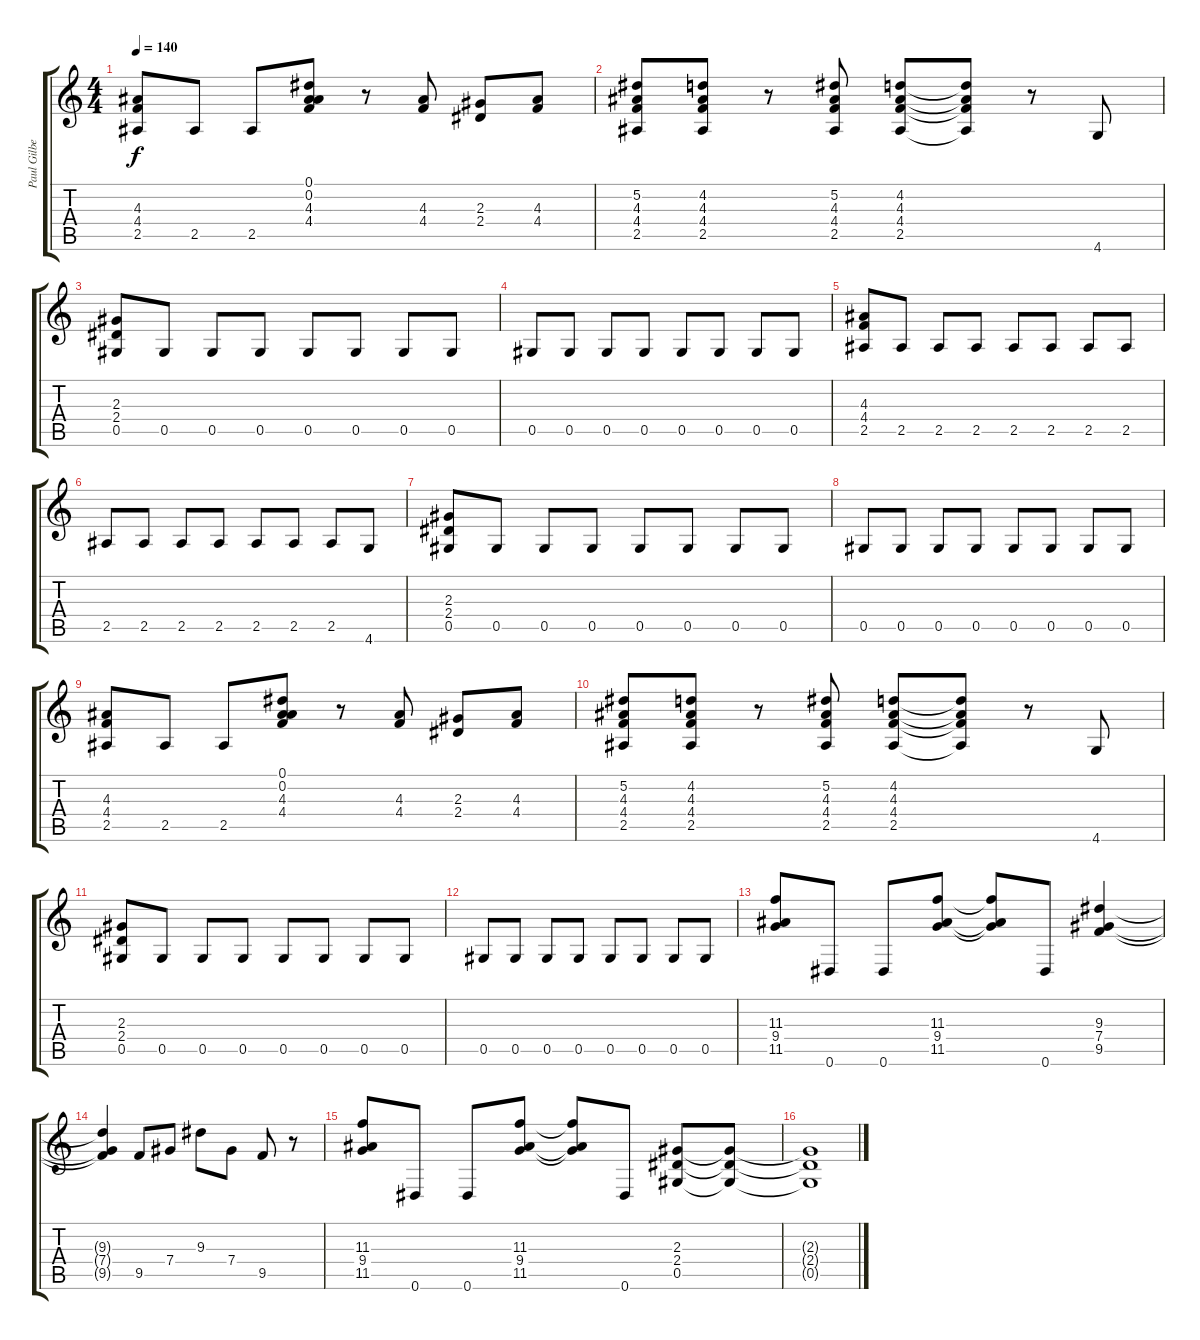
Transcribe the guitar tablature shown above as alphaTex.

\track ("Paul Gilbert" "Paul Gilbe") {instrument distortionguitar}
\staff {score tabs}
\tuning (Eb4 Bb3 Gb3 Db3 Ab2 Eb2) {hide}
\ts (4 4)
\tempo 140
\clef g2
\ks c
(4.3 4.4 2.5).8{dy f} 2.5.8 2.5.8 (0.1 0.2 4.3 4.4).8 r.8 (4.3 4.4).8 (2.3 2.4).8 (4.3 4.4).8 |
(5.2 4.3 4.4 2.5).8 (4.2 4.3 4.4 2.5).8 r.8 (5.2 4.3 4.4 2.5).8 (4.2 4.3 4.4 2.5).8 (4.2{t} 4.3{t} 4.4{t} 2.5{t}).8 r.8 4.6.8 |
(2.3 2.4 0.5).8 0.5.8 0.5.8 0.5.8 0.5.8 0.5.8 0.5.8 0.5.8 |
0.5.8 0.5.8 0.5.8 0.5.8 0.5.8 0.5.8 0.5.8 0.5.8 |
(4.3 4.4 2.5).8 2.5.8 2.5.8 2.5.8 2.5.8 2.5.8 2.5.8 2.5.8 |
2.5.8 2.5.8 2.5.8 2.5.8 2.5.8 2.5.8 2.5.8 4.6.8 |
(2.3 2.4 0.5).8 0.5.8 0.5.8 0.5.8 0.5.8 0.5.8 0.5.8 0.5.8 |
0.5.8 0.5.8 0.5.8 0.5.8 0.5.8 0.5.8 0.5.8 0.5.8 |
(4.3 4.4 2.5).8 2.5.8 2.5.8 (0.1 0.2 4.3 4.4).8 r.8 (4.3 4.4).8 (2.3 2.4).8 (4.3 4.4).8 |
(5.2 4.3 4.4 2.5).8 (4.2 4.3 4.4 2.5).8 r.8 (5.2 4.3 4.4 2.5).8 (4.2 4.3 4.4 2.5).8 (4.2{t} 4.3{t} 4.4{t} 2.5{t}).8 r.8 4.6.8 |
(2.3 2.4 0.5).8 0.5.8 0.5.8 0.5.8 0.5.8 0.5.8 0.5.8 0.5.8 |
0.5.8 0.5.8 0.5.8 0.5.8 0.5.8 0.5.8 0.5.8 0.5.8 |
(11.3 9.4 11.5).8 0.6.8 0.6.8 (11.3 9.4 11.5).8 (11.3{t} 9.4{t} 11.5{t}).8 0.6.8 (9.3 7.4 9.5).4 |
(9.3{t} 7.4{t} 9.5{t}).4 9.5.8 7.4.8 9.3.8 7.4.8 9.5.8 r.8 |
(11.3 9.4 11.5).8 0.6.8 0.6.8 (11.3 9.4 11.5).8 (11.3{t} 9.4{t} 11.5{t}).8 0.6.8 (2.3 2.4 0.5).8 (2.3{t} 2.4{t} 0.5{t}).8 |
(2.3{t} 2.4{t} 0.5{t}).1
